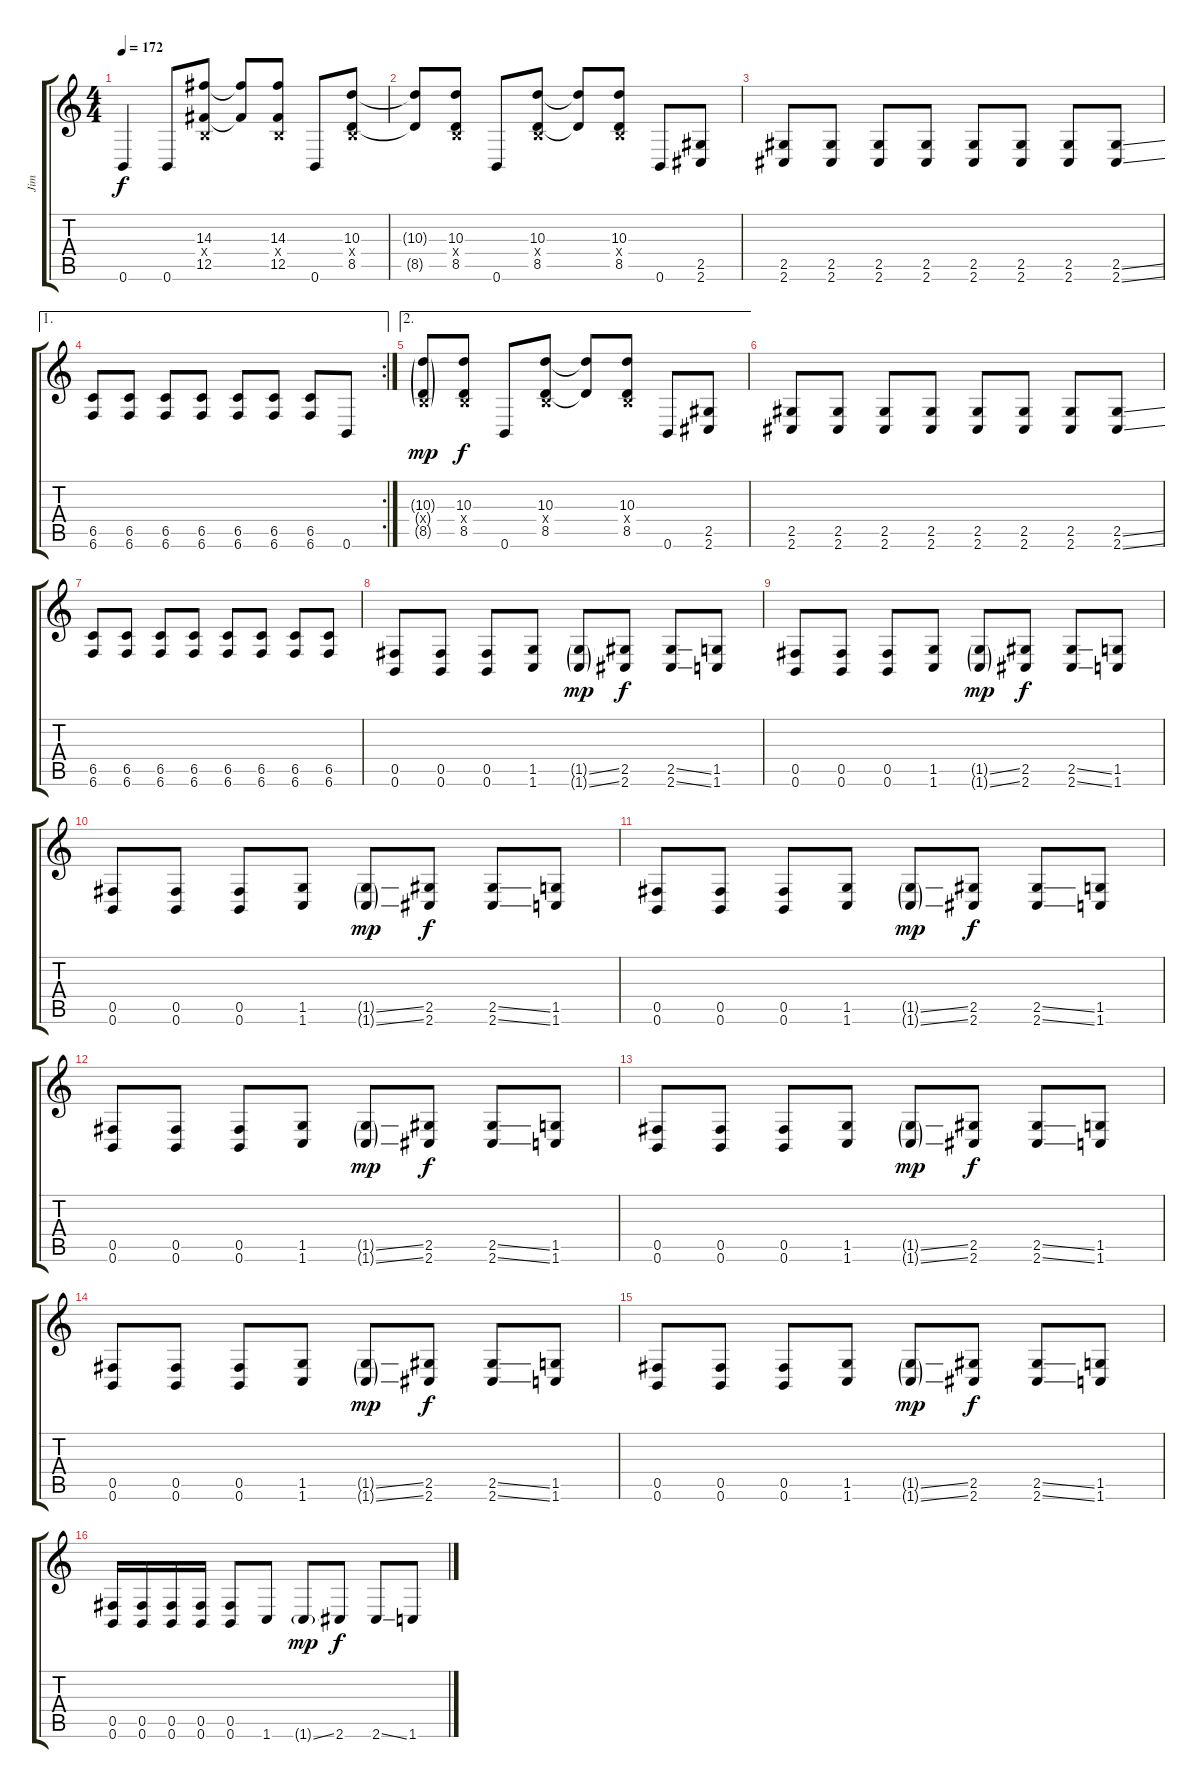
\track ("Jim" "Jim") {instrument distortionguitar}
\staff {score tabs}
\tuning (Db4 Ab3 E3 B2 Gb2 B1) {hide}
\ts (4 4)
\tempo 172
\clef g2
\ks c
0.6{t}.4{dy f} 0.6.8 (14.3 0.4{x} 12.5).8 (14.3{t} 12.5{t}).8 (14.3 0.4{x} 12.5).8 0.6.8 (10.3 0.4{x} 8.5).8 |
(10.3{t} 8.5{t}).8 (10.3 0.4{x} 8.5).8 0.6.8 (10.3 0.4{x} 8.5).8 (10.3{t} 8.5{t}).8 (10.3 0.4{x} 8.5).8 0.6.8 (2.5 2.6).8 |
(2.5 2.6).8 (2.5 2.6).8 (2.5 2.6).8 (2.5 2.6).8 (2.5 2.6).8 (2.5 2.6).8 (2.5 2.6).8 (2.5{ss} 2.6{ss}).8 |
\ae 1
\rc 2
(6.5 6.6).8 (6.5 6.6).8 (6.5 6.6).8 (6.5 6.6).8 (6.5 6.6).8 (6.5 6.6).8 (6.5 6.6).8 0.6.8 |
\ae 2
(10.3{g} 0.4{g x} 8.5{g}).8{dy mp} (10.3 0.4{x} 8.5).8{dy f} 0.6.8 (10.3 0.4{x} 8.5).8 (10.3{t} 8.5{t}).8 (10.3 0.4{x} 8.5).8 0.6.8 (2.5 2.6).8 |
(2.5 2.6).8 (2.5 2.6).8 (2.5 2.6).8 (2.5 2.6).8 (2.5 2.6).8 (2.5 2.6).8 (2.5 2.6).8 (2.5{ss} 2.6{ss}).8 |
(6.5 6.6).8 (6.5 6.6).8 (6.5 6.6).8 (6.5 6.6).8 (6.5 6.6).8 (6.5 6.6).8 (6.5 6.6).8 (6.5 6.6).8 |
(0.5 0.6).8 (0.5 0.6).8 (0.5 0.6).8 (1.5 1.6).8 (1.5{ss g} 1.6{ss g}).8{dy mp} (2.5 2.6).8{dy f} (2.5{ss} 2.6{ss}).8 (1.5 1.6).8 |
(0.5 0.6).8 (0.5 0.6).8 (0.5 0.6).8 (1.5 1.6).8 (1.5{ss g} 1.6{ss g}).8{dy mp} (2.5 2.6).8{dy f} (2.5{ss} 2.6{ss}).8 (1.5 1.6).8 |
(0.5 0.6).8 (0.5 0.6).8 (0.5 0.6).8 (1.5 1.6).8 (1.5{ss g} 1.6{ss g}).8{dy mp} (2.5 2.6).8{dy f} (2.5{ss} 2.6{ss}).8 (1.5 1.6).8 |
(0.5 0.6).8 (0.5 0.6).8 (0.5 0.6).8 (1.5 1.6).8 (1.5{ss g} 1.6{ss g}).8{dy mp} (2.5 2.6).8{dy f} (2.5{ss} 2.6{ss}).8 (1.5 1.6).8 |
(0.5 0.6).8 (0.5 0.6).8 (0.5 0.6).8 (1.5 1.6).8 (1.5{ss g} 1.6{ss g}).8{dy mp} (2.5 2.6).8{dy f} (2.5{ss} 2.6{ss}).8 (1.5 1.6).8 |
(0.5 0.6).8 (0.5 0.6).8 (0.5 0.6).8 (1.5 1.6).8 (1.5{ss g} 1.6{ss g}).8{dy mp} (2.5 2.6).8{dy f} (2.5{ss} 2.6{ss}).8 (1.5 1.6).8 |
(0.5 0.6).8 (0.5 0.6).8 (0.5 0.6).8 (1.5 1.6).8 (1.5{ss g} 1.6{ss g}).8{dy mp} (2.5 2.6).8{dy f} (2.5{ss} 2.6{ss}).8 (1.5 1.6).8 |
(0.5 0.6).8 (0.5 0.6).8 (0.5 0.6).8 (1.5 1.6).8 (1.5{ss g} 1.6{ss g}).8{dy mp} (2.5 2.6).8{dy f} (2.5{ss} 2.6{ss}).8 (1.5 1.6).8 |
(0.5 0.6).16 (0.5 0.6).16 (0.5 0.6).16 (0.5 0.6).16 (0.5 0.6).8 1.6.8 1.6{ss g}.8{dy mp} 2.6.8{dy f} 2.6{ss}.8 1.6.8
